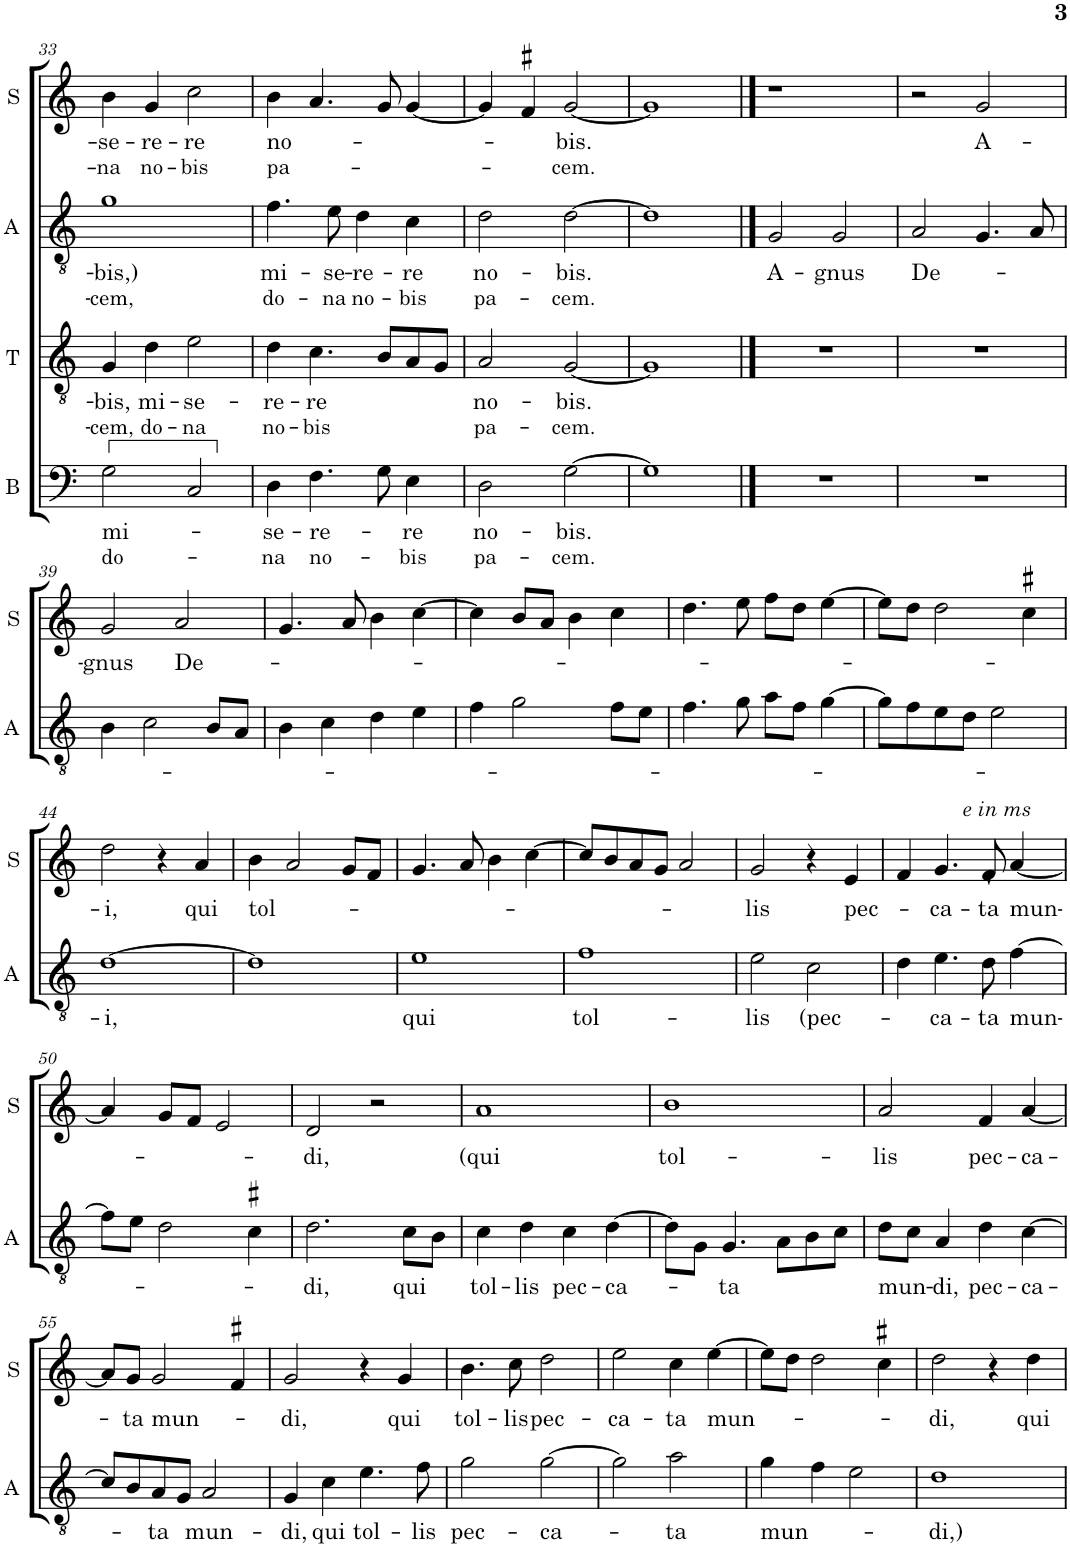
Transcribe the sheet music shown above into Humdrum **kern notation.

**kern	**text	**text	**kern	**text	**text	**kern	**text	**text	**kern	**text	**text
*part4	*part4	*part4	*part3	*part3	*part3	*part2	*part2	*part2	*part1	*part1	*part1
*staff4	*staff4	*staff4	*staff3	*staff3	*staff3	*staff2	*staff2	*staff2	*staff1	*staff1	*staff1
*I"B	*	*	*I"T	*	*	*I"A	*	*	*I"S	*	*
*I'B	*	*	*I'T	*	*	*I'A	*	*	*I'S	*	*
!!LO:PB:g=z
*clefF4	*	*	*clefGv2	*	*	*clefGv2	*	*	*clefG2	*	*
*	*	*	*	*	*	*Trd4c7	*	*	*	*	*
*k[]	*	*	*k[]	*	*	*k[]	*	*	*k[]	*	*
*M2/2	*	*	*M2/2	*	*	*M2/2	*	*	*M2/2	*	*
*met(c|)	*	*	*met(c|)	*	*	*met(c|)	*	*	*met(c|)	*	*
=33	=33	=33	=33	=33	=33	=33	=33	=33	=33	=33	=33
!	!LO:LY:b	!LO:LY:b	!	!LO:LY:b	!LO:LY:b	!	!LO:LY:b	!LO:LY:b	!	!LO:LY:b	!LO:LY:b
2G\	mi-	do-	4G/	-bis,	-cem,	1g	-bis,)	-cem,	4b\	-se-	-na
!	!	!	!	!LO:LY:b	!LO:LY:b	!	!	!	!	!LO:LY:b	!LO:LY:b
.	.	.	4d\	mi-	do-	.	.	.	4g/	-re-	no-
!	!	!	!	!LO:LY:b	!LO:LY:b	!	!	!	!	!LO:LY:b	!LO:LY:b
2C/	.	.	2e\	-se-	-na	.	.	.	2cc\	-re	-bis
=34	=34	=34	=34	=34	=34	=34	=34	=34	=34	=34	=34
!	!LO:LY:b	!LO:LY:b	!	!LO:LY:b	!LO:LY:b	!	!LO:LY:b	!LO:LY:b	!	!LO:LY:b	!LO:LY:b
4D\	-se-	-na	4d\	-re-	no-	4.f\	mi-	do-	4b\	no-	pa-
!	!LO:LY:b	!LO:LY:b	!	!LO:LY:b	!LO:LY:b	!	!	!	!	!	!
4.F\	-re-	no-	4.c\	-re	-bis	.	.	.	4.a/	.	.
!	!	!	!	!	!	!	!LO:LY:b	!LO:LY:b	!	!	!
.	.	.	.	.	.	8e\	-se-	-na	.	.	.
!	!	!	!	!	!	!	!LO:LY:b	!LO:LY:b	!	!	!
.	.	.	.	.	.	4d\	-re-	no-	.	.	.
8G\	.	.	8B/L	.	.	.	.	.	8g/	.	.
!	!LO:LY:b	!LO:LY:b	!	!	!	!	!LO:LY:b	!LO:LY:b	!	!	!
4E\	-re	-bis	8A/	.	.	4c\	-re	-bis	[4g/	.	.
.	.	.	8G/J	.	.	.	.	.	.	.	.
=35	=35	=35	=35	=35	=35	=35	=35	=35	=35	=35	=35
!	!LO:LY:b	!LO:LY:b	!	!LO:LY:b	!LO:LY:b	!	!LO:LY:b	!LO:LY:b	!	!	!
2D\	no-	pa-	2A/	no-	pa-	2d\	no-	pa-	4g/]	.	.
.	.	.	.	.	.	.	.	.	4f#X/	.	.
!	!LO:LY:b	!LO:LY:b	!	!LO:LY:b	!LO:LY:b	!	!LO:LY:b	!LO:LY:b	!	!LO:LY:b	!LO:LY:b
[2G\	-bis.	-cem.	[2G/	-bis.	-cem.	[2d\	-bis.	-cem.	[2g/	-bis.	-cem.
=36	=36	=36	=36	=36	=36	=36	=36	=36	=36	=36	=36
1G]	.	.	1G]	.	.	1d]	.	.	1g]	.	.
==37	==37	==37	==37	==37	==37	==37	==37	==37	==37	==37	==37
!	!	!	!	!	!	!	!LO:LY:b	!	!	!	!
1r	.	.	1r	.	.	2G/	A-	.	1r	.	.
!	!	!	!	!	!	!	!LO:LY:b	!	!	!	!
.	.	.	.	.	.	2G/	-gnus	.	.	.	.
=38	=38	=38	=38	=38	=38	=38	=38	=38	=38	=38	=38
!	!	!	!	!	!	!	!LO:LY:b	!	!	!	!
1r	.	.	1r	.	.	2A/	De-	.	2r	.	.
!	!	!	!	!	!	!	!	!	!	!LO:LY:b	!
.	.	.	.	.	.	4.G/	.	.	2g/	A-	.
.	.	.	.	.	.	8A/	.	.	.	.	.
!!LO:LB:g=z
=39	=39	=39	=39	=39	=39	=39	=39	=39	=39	=39	=39
!	!	!	!	!	!	!	!	!	!	!LO:LY:b	!
1r	.	.	1r	.	.	4B\	.	.	2g/	-gnus	.
.	.	.	.	.	.	2c\	.	.	.	.	.
!	!	!	!	!	!	!	!	!	!	!LO:LY:b	!
.	.	.	.	.	.	.	.	.	2a/	De-	.
.	.	.	.	.	.	8B/L	.	.	.	.	.
.	.	.	.	.	.	8A/J	.	.	.	.	.
=40	=40	=40	=40	=40	=40	=40	=40	=40	=40	=40	=40
1r	.	.	1r	.	.	4B\	.	.	4.g/	.	.
.	.	.	.	.	.	4c\	.	.	.	.	.
.	.	.	.	.	.	.	.	.	8a/	.	.
.	.	.	.	.	.	4d\	.	.	4b\	.	.
.	.	.	.	.	.	4e\	.	.	[4cc\	.	.
=41	=41	=41	=41	=41	=41	=41	=41	=41	=41	=41	=41
1r	.	.	1r	.	.	4f\	.	.	4cc\]	.	.
.	.	.	.	.	.	2g\	.	.	8b/L	.	.
.	.	.	.	.	.	.	.	.	8a/J	.	.
.	.	.	.	.	.	.	.	.	4b\	.	.
.	.	.	.	.	.	8f\L	.	.	4cc\	.	.
.	.	.	.	.	.	8e\J	.	.	.	.	.
=42	=42	=42	=42	=42	=42	=42	=42	=42	=42	=42	=42
1r	.	.	1r	.	.	4.f\	.	.	4.dd\	.	.
.	.	.	.	.	.	8g\	.	.	8ee\	.	.
.	.	.	.	.	.	8a\L	.	.	8ff\L	.	.
.	.	.	.	.	.	8f\J	.	.	8dd\J	.	.
.	.	.	.	.	.	[4g\	.	.	[4ee\	.	.
=43	=43	=43	=43	=43	=43	=43	=43	=43	=43	=43	=43
1r	.	.	1r	.	.	8g\L]	.	.	8ee\L]	.	.
.	.	.	.	.	.	8f\	.	.	8dd\J	.	.
.	.	.	.	.	.	8e\	.	.	2dd\	.	.
.	.	.	.	.	.	8d\J	.	.	.	.	.
.	.	.	.	.	.	2e\	.	.	.	.	.
.	.	.	.	.	.	.	.	.	4cc#X\	.	.
!!LO:LB:g=z
=44	=44	=44	=44	=44	=44	=44	=44	=44	=44	=44	=44
!	!	!	!	!	!	!	!LO:LY:b	!	!	!LO:LY:b	!
1r	.	.	1r	.	.	[1d	-i,	.	2dd\	i,	.
.	.	.	.	.	.	.	.	.	4r	.	.
!	!	!	!	!	!	!	!	!	!	!LO:LY:b	!
.	.	.	.	.	.	.	.	.	4a/	qui	.
=45	=45	=45	=45	=45	=45	=45	=45	=45	=45	=45	=45
!	!	!	!	!	!	!	!	!	!	!LO:LY:b	!
1r	.	.	1r	.	.	1d]	.	.	4b\	tol-	.
.	.	.	.	.	.	.	.	.	2a/	.	.
.	.	.	.	.	.	.	.	.	8g/L	.	.
.	.	.	.	.	.	.	.	.	8f/J	.	.
=46	=46	=46	=46	=46	=46	=46	=46	=46	=46	=46	=46
!	!	!	!	!	!	!	!LO:LY:b	!	!	!	!
1r	.	.	1r	.	.	1e	qui	.	4.g/	.	.
.	.	.	.	.	.	.	.	.	8a/	.	.
.	.	.	.	.	.	.	.	.	4b\	.	.
.	.	.	.	.	.	.	.	.	[4cc\	.	.
=47	=47	=47	=47	=47	=47	=47	=47	=47	=47	=47	=47
!	!	!	!	!	!	!	!LO:LY:b	!	!	!	!
1r	.	.	1r	.	.	1f	tol-	.	8cc/L]	.	.
.	.	.	.	.	.	.	.	.	8b/	.	.
.	.	.	.	.	.	.	.	.	8a/	.	.
.	.	.	.	.	.	.	.	.	8g/J	.	.
.	.	.	.	.	.	.	.	.	2a/	.	.
=48	=48	=48	=48	=48	=48	=48	=48	=48	=48	=48	=48
!	!	!	!	!	!	!	!LO:LY:b	!	!	!LO:LY:b	!
1r	.	.	1r	.	.	2e\	-lis	.	2g/	-lis	.
!	!	!	!	!	!	!	!LO:LY:b	!	!	!	!
.	.	.	.	.	.	2c\	(pec-	.	4r	.	.
!	!	!	!	!	!	!	!	!	!	!LO:LY:b	!
.	.	.	.	.	.	.	.	.	4e/	pec-	.
=49	=49	=49	=49	=49	=49	=49	=49	=49	=49	=49	=49
1r	.	.	1r	.	.	4d\	.	.	4f/	.	.
!	!	!	!	!	!	!	!LO:LY:b	!	!	!LO:LY:b	!
.	.	.	.	.	.	4.e\	-ca-	.	4.g/	-ca-	.
!	!	!	!	!	!	!	!	!	!LO:TX:a:i:t=e in ms	!	!
!	!	!	!	!	!	!	!LO:LY:b	!	!	!LO:LY:b	!
.	.	.	.	.	.	8d\	-ta	.	8f`/	-ta	.
!	!	!	!	!	!	!	!LO:LY:b	!	!	!LO:LY:b	!
.	.	.	.	.	.	[4f\	mun-	.	[4a/	mun-	.
!!LO:LB:g=z
=50	=50	=50	=50	=50	=50	=50	=50	=50	=50	=50	=50
1r	.	.	1r	.	.	8f\L]	.	.	4a/]	.	.
.	.	.	.	.	.	8e\J	.	.	.	.	.
.	.	.	.	.	.	2d\	.	.	8g/L	.	.
.	.	.	.	.	.	.	.	.	8f/J	.	.
.	.	.	.	.	.	.	.	.	2e/	.	.
.	.	.	.	.	.	4c#X\	.	.	.	.	.
=51	=51	=51	=51	=51	=51	=51	=51	=51	=51	=51	=51
!	!	!	!	!	!	!	!LO:LY:b	!	!	!LO:LY:b	!
1r	.	.	1r	.	.	2.d\	-di,	.	2d/	-di,	.
.	.	.	.	.	.	.	.	.	2r	.	.
!	!	!	!	!	!	!	!LO:LY:b	!	!	!	!
.	.	.	.	.	.	8c\L	qui	.	.	.	.
.	.	.	.	.	.	8B\J	.	.	.	.	.
=52	=52	=52	=52	=52	=52	=52	=52	=52	=52	=52	=52
!	!	!	!	!	!	!	!LO:LY:b	!	!	!LO:LY:b	!
1r	.	.	1r	.	.	4c\	tol-	.	1a	(qui	.
!	!	!	!	!	!	!	!LO:LY:b	!	!	!	!
.	.	.	.	.	.	4d\	-lis	.	.	.	.
!	!	!	!	!	!	!	!LO:LY:b	!	!	!	!
.	.	.	.	.	.	4c\	pec-	.	.	.	.
!	!	!	!	!	!	!	!LO:LY:b	!	!	!	!
.	.	.	.	.	.	[4d\	-ca-	.	.	.	.
=53	=53	=53	=53	=53	=53	=53	=53	=53	=53	=53	=53
!	!	!	!	!	!	!	!	!	!	!LO:LY:b	!
1r	.	.	1r	.	.	8d\L]	.	.	1b	tol-	.
.	.	.	.	.	.	8G\J	.	.	.	.	.
!	!	!	!	!	!	!	!LO:LY:b	!	!	!	!
.	.	.	.	.	.	4.G/	-ta	.	.	.	.
.	.	.	.	.	.	8A\L	.	.	.	.	.
.	.	.	.	.	.	8B\	.	.	.	.	.
.	.	.	.	.	.	8c\J	.	.	.	.	.
=54	=54	=54	=54	=54	=54	=54	=54	=54	=54	=54	=54
!	!	!	!	!	!	!	!LO:LY:b	!	!	!LO:LY:b	!
1r	.	.	1r	.	.	8d\L	mun-	.	2a/	-lis	.
.	.	.	.	.	.	8c\J	.	.	.	.	.
!	!	!	!	!	!	!	!LO:LY:b	!	!	!	!
.	.	.	.	.	.	4A/	-di,	.	.	.	.
!	!	!	!	!	!	!	!LO:LY:b	!	!	!LO:LY:b	!
.	.	.	.	.	.	4d\	pec-	.	4f/	pec-	.
!	!	!	!	!	!	!	!LO:LY:b	!	!	!LO:LY:b	!
.	.	.	.	.	.	[4c\	-ca-	.	[4a/	-ca-	.
!!LO:LB:g=z
=55	=55	=55	=55	=55	=55	=55	=55	=55	=55	=55	=55
1r	.	.	1r	.	.	8c/L]	.	.	8a/L]	.	.
!	!	!	!	!	!	!	!	!	!	!LO:LY:b	!
.	.	.	.	.	.	8B/	.	.	8g/J	-ta	.
!	!	!	!	!	!	!	!LO:LY:b	!	!	!LO:LY:b	!
.	.	.	.	.	.	8A/	-ta	.	2g/	mun-	.
.	.	.	.	.	.	8G/J	.	.	.	.	.
!	!	!	!	!	!	!	!LO:LY:b	!	!	!	!
.	.	.	.	.	.	2A/	mun-	.	.	.	.
.	.	.	.	.	.	.	.	.	4f#X/	.	.
=56	=56	=56	=56	=56	=56	=56	=56	=56	=56	=56	=56
!	!	!	!	!	!	!	!LO:LY:b	!	!	!LO:LY:b	!
1r	.	.	1r	.	.	4G/	-di,	.	2g/	-di,	.
!	!	!	!	!	!	!	!LO:LY:b	!	!	!	!
.	.	.	.	.	.	4c\	qui	.	.	.	.
!	!	!	!	!	!	!	!LO:LY:b	!	!	!	!
.	.	.	.	.	.	4.e\	tol-	.	4r	.	.
!	!	!	!	!	!	!	!	!	!	!LO:LY:b	!
.	.	.	.	.	.	.	.	.	4g/	qui	.
!	!	!	!	!	!	!	!LO:LY:b	!	!	!	!
.	.	.	.	.	.	8f\	-lis	.	.	.	.
=57	=57	=57	=57	=57	=57	=57	=57	=57	=57	=57	=57
!	!	!	!	!	!	!	!LO:LY:b	!	!	!LO:LY:b	!
1r	.	.	1r	.	.	2g\	pec-	.	4.b\	tol-	.
!	!	!	!	!	!	!	!	!	!	!LO:LY:b	!
.	.	.	.	.	.	.	.	.	8cc\	-lis	.
!	!	!	!	!	!	!	!LO:LY:b	!	!	!LO:LY:b	!
.	.	.	.	.	.	[2g\	-ca-	.	2dd\	pec-	.
=58	=58	=58	=58	=58	=58	=58	=58	=58	=58	=58	=58
!	!	!	!	!	!	!	!	!	!	!LO:LY:b	!
1r	.	.	1r	.	.	2g\]	.	.	2ee\	-ca-	.
!	!	!	!	!	!	!	!LO:LY:b	!	!	!LO:LY:b	!
.	.	.	.	.	.	2a\	-ta	.	4cc\	-ta	.
!	!	!	!	!	!	!	!	!	!	!LO:LY:b	!
.	.	.	.	.	.	.	.	.	[4ee\	mun-	.
=59	=59	=59	=59	=59	=59	=59	=59	=59	=59	=59	=59
!	!	!	!	!	!	!	!LO:LY:b	!	!	!	!
1r	.	.	1r	.	.	4g\	mun-	.	8ee\L]	.	.
.	.	.	.	.	.	.	.	.	8dd\J	.	.
.	.	.	.	.	.	4f\	.	.	2dd\	.	.
.	.	.	.	.	.	2e\	.	.	.	.	.
.	.	.	.	.	.	.	.	.	4cc#X\	.	.
=60	=60	=60	=60	=60	=60	=60	=60	=60	=60	=60	=60
!	!	!	!	!	!	!	!LO:LY:b	!	!	!LO:LY:b	!
1r	.	.	1r	.	.	1d	-di,)	.	2dd\	-di,	.
.	.	.	.	.	.	.	.	.	4r	.	.
!	!	!	!	!	!	!	!	!	!	!LO:LY:b	!
.	.	.	.	.	.	.	.	.	4dd\	qui	.
=	=	=	=	=	=	=	=	=	=	=	=
*-	*-	*-	*-	*-	*-	*-	*-	*-	*-	*-	*-
